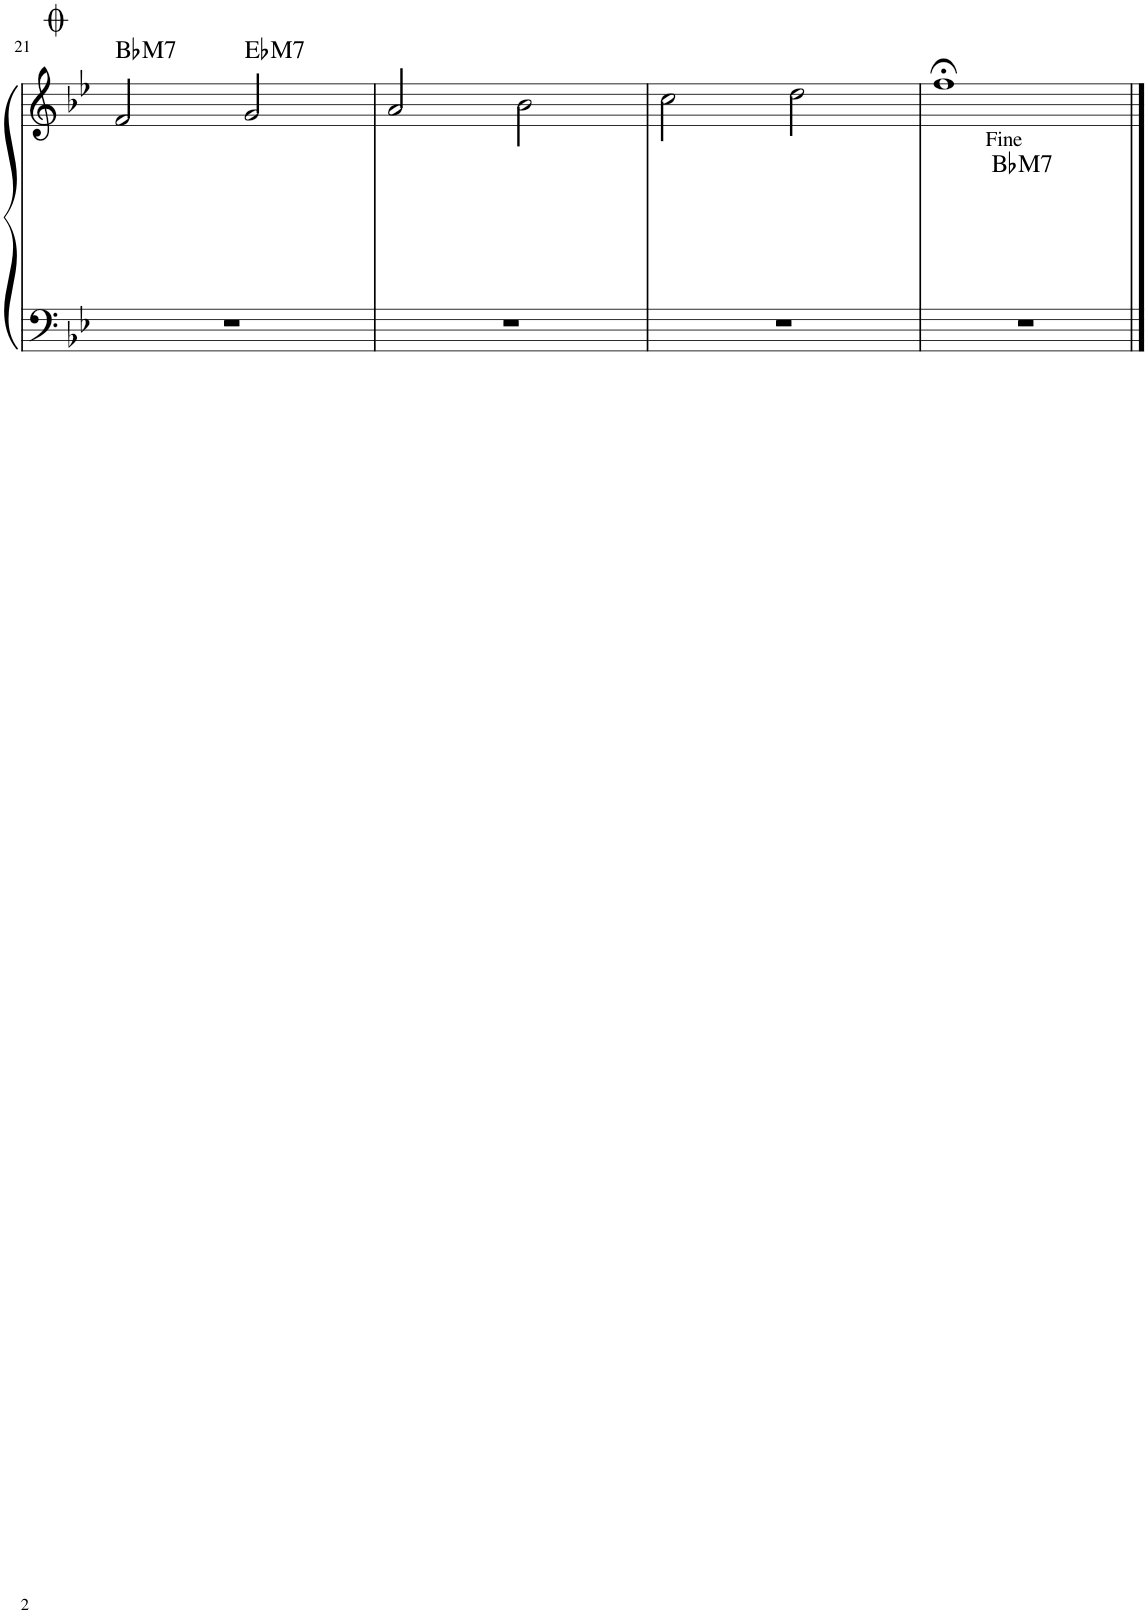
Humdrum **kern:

**kern	**kern	**harte
*part1	*part1	*part1
*staff2	*staff1	*
*I"Piano	*	*
*I'Pno.	*	*
!!LO:PB:g=z
*clefF4	*clefG2	*
*k[b-e-]	*k[b-e-]	*
*M4/4	*M4/4	*
=21	=21	=21
!	!	!LO:H:kt=M7
1r	2f/	Bb:maj7
!	!	!LO:H:kt=M7
.	2g/	Eb:maj7
=22	=22	=22
1r	2a/	.
.	2b-\	.
=23	=23	=23
1r	2cc\	.
.	2dd\	.
=24	=24	=24
!	!	!LO:H:kt=M7
1r	1ff;<	Bb:maj7
==	==	==
*-	*-	*-
